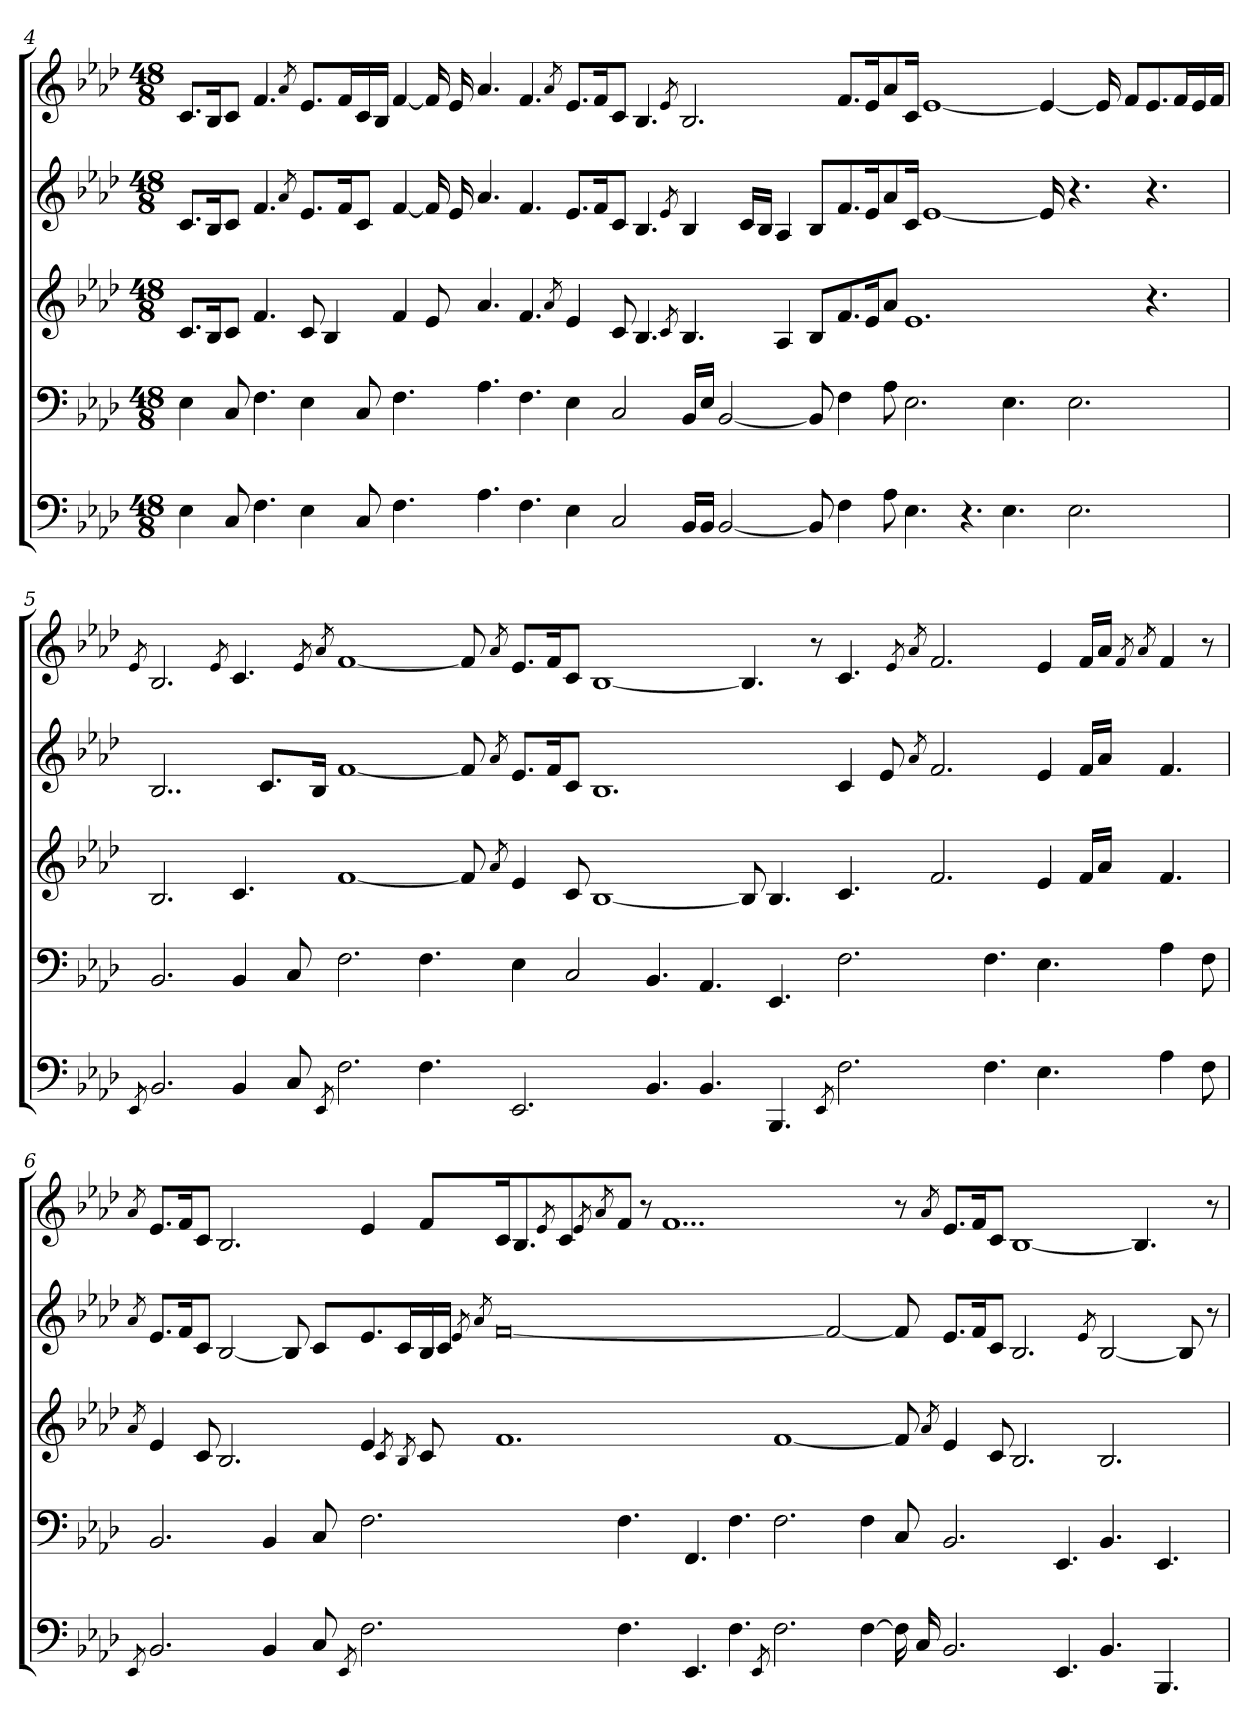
**kern	**kern	**kern	**kern	**kern
*part5	*part4	*part3	*part2	*part1
*staff5	*staff4	*staff3	*staff2	*staff1
*clefF4	*clefF4	*clefG2	*clefG2	*clefG2
*k[b-e-a-d-]	*k[b-e-a-d-]	*k[b-e-a-d-]	*k[b-e-a-d-]	*k[b-e-a-d-]
*M48/8	*M48/8	*M48/8	*M48/8	*M48/8
=4	=4	=4	=4	=4
4E-	4E-	8.c/L	8.c/L	8.c/L
.	.	16B-/K	16B-/K	16B-/K
8C	8C	8c/J	8c/J	8c/J
4.F	4.F	4.f	4.f	4.f
.	.	.	8qa-	8qa-
4E-	4E-	8c	8.e-/L	8.e-/L
.	.	4B-	.	.
.	.	.	16f/K	16f/L
8C	8C	.	8c/J	16c/
.	.	.	.	16B-/JJ
4.F	4.F	4f	[4f	[4f
.	.	8e-	16f]	16f]
.	.	.	16e-	16e-
4.A-	4.A-	4.a-	4.a-	4.a-
4.F	4.F	4.f	4.f	4.f
.	.	8qa-	.	8qa-
4E-	4E-	4e-	8.e-/L	8.e-/L
.	.	.	16f/K	16f/K
2C	2C	8c	8c/J	8c/J
.	.	4.B-	4.B-	4.B-
.	.	8qc	8qe-	8qe-
16BB-/LL	16BB-/LL	4.B-	4B-	2.B-
16BB-/JJ	16E-/JJ	.	.	.
[2BB-	[2BB-	.	.	.
.	.	.	16c/LL	.
.	.	.	16B-/JJ	.
.	.	4A-	4A-	.
8BB-]	8BB-]	8B-/L	8B-/L	.
4F	4F	8.f/	8.f/	8.f/L
.	.	16e-/K	16e-/K	16e-/K
8A-	8A-	8a-/J	8a-/	8a-/
4.E-	2.E-	1.e-	16c/Jk	16c/Jk
.	.	.	[1e-	[1e-
4.r	.	.	.	.
4.E-	4.E-	.	.	.
.	.	.	16e-]	4e-_
2.E-	2.E-	.	4.r	.
.	.	.	.	16e-]
.	.	.	.	8f/L
.	.	4.r	4.r	8.e-/
.	.	.	.	16f/L
.	.	.	.	16e-/
.	.	.	.	16f/JJ
=5	=5	=5	=5	=5
8qEE-	.	.	.	8qe-
2.BB-	2.BB-	2.B-	2..B-	2.B-
.	.	.	.	8qe-
4BB-	4BB-	4.c	.	4.c
.	.	.	8.c/L	.
8C	8C	.	.	.
.	.	.	16B-/Jk	.
.	.	.	.	8qe-
8qEE-	.	.	.	8qa-
2.F	2.F	[1f	[1f	[1f
4.F	4.F	.	.	.
.	.	8f]	8f]	8f]
.	.	8qa-	8qa-	8qa-
2.EE-	4E-	4e-	8.e-/L	8.e-/L
.	.	.	16f/K	16f/K
.	2C	8c	8c/J	8c/J
.	.	[1B-	1.B-	[1B-
4.BB-	4.BB-	.	.	.
4.BB-	4.AA-	.	.	.
.	.	8B-]	.	4.B-]
4.BBB-	4.EE-	4.B-	.	.
.	.	.	.	8r
8qEE-	.	.	.	.
2.F	2.F	4.c	4c	4.c
.	.	.	8e-	.
.	.	.	.	8qe-
.	.	.	8qa-	8qa-
.	.	2.f	2.f	2.f
4.F	4.F	.	.	.
4.E-	4.E-	4e-	4e-	4e-
.	.	16f/LL	16f/LL	16f/LL
.	.	16a-/JJ	16a-/JJ	16a-/JJ
.	.	.	.	8qf
.	.	.	.	8qa-
4A-	4A-	4.f	4.f	4f
8F	8F	.	.	8r
=6	=6	=6	=6	=6
8qEE-	.	8qa-	8qa-	8qa-
2.BB-	2.BB-	4e-	8.e-/L	8.e-/L
.	.	.	16f/K	16f/K
.	.	8c	8c/J	8c/J
.	.	2.B-	[2B-	2.B-
4BB-	4BB-	.	.	.
.	.	.	8B-]	.
8C	8C	.	8c/L	.
8qEE-	.	.	.	.
2.F	2.F	4e-	8.e-/	4e-
.	.	.	16c/L	.
.	.	8qc	.	.
.	.	8qB-	.	.
.	.	8c	16B-/	8f/L
.	.	.	16c/JJ	.
.	.	.	8qe-	.
.	.	.	8qa-	.
.	.	1.f	[0f	16c/K
.	.	.	.	8.B-/
.	.	.	.	8qe-/
.	.	.	.	8c/
.	.	.	.	8qe-/
.	.	.	.	8qa-/
4.F	4.F	.	.	8f/J
.	.	.	.	8r
.	.	.	.	1...f
4.EE-	4.FF	.	.	.
4.F	4.F	.	.	.
8qEE-	.	.	.	.
2.F	2.F	[1f	.	.
.	.	.	2f_	.
[4F	4F	.	.	.
16F]	8C	8f]	8f]	8r
16C	.	.	.	.
.	.	8qa-	.	8qa-
2.BB-	2.BB-	4e-	8.e-/L	8.e-/L
.	.	.	16f/K	16f/K
.	.	8c	8c/J	8c/J
.	.	2.B-	2.B-	[1B-
4.EE-	4.EE-	.	.	.
.	.	.	8qe-	.
4.BB-	4.BB-	2.B-	[2B-	.
.	.	.	.	4.B-]
4.BBB-	4.EE-	.	.	.
.	.	.	8B-]	.
.	.	.	8r	8r
=	=	=	=	=
*-	*-	*-	*-	*-
